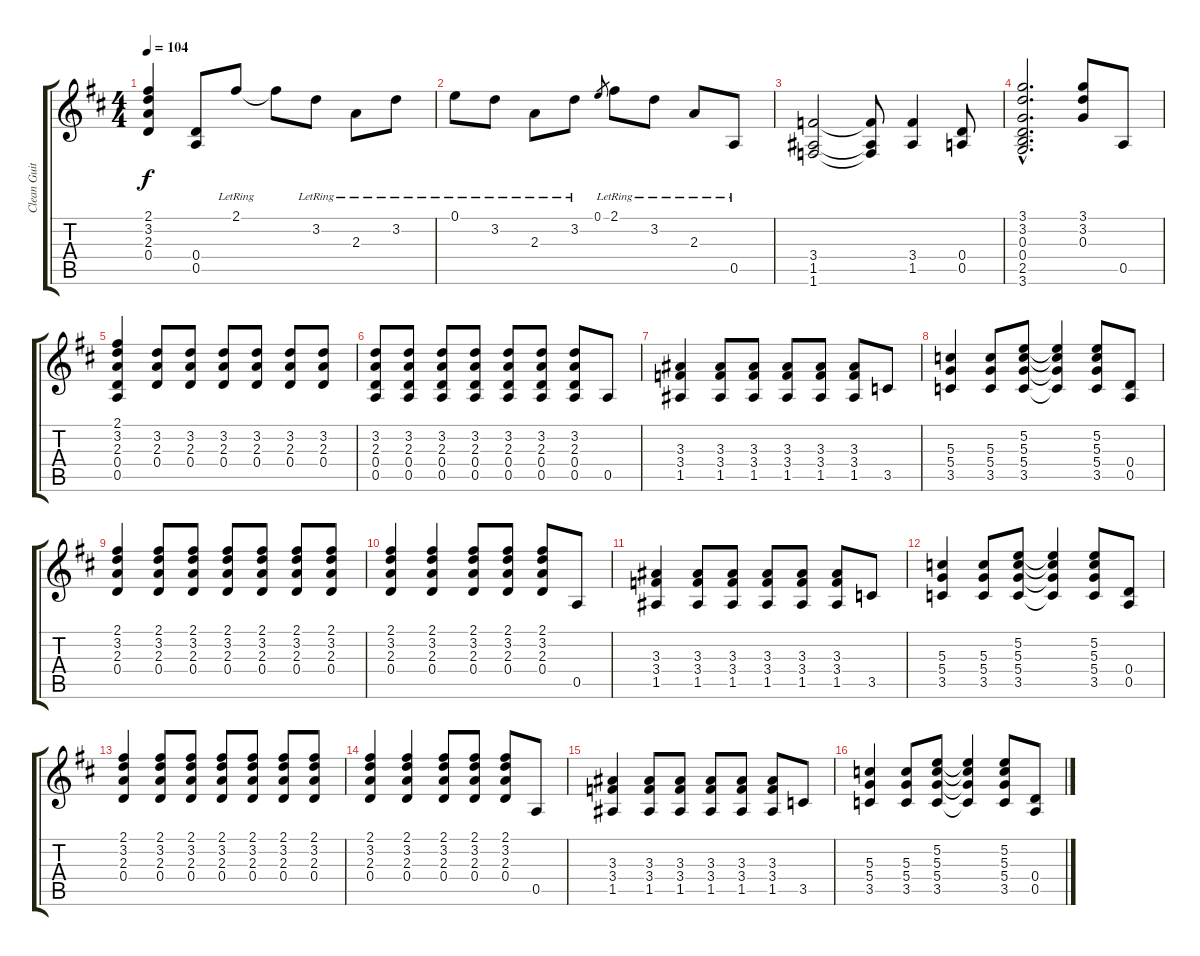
\track ("Clean Guitar 1 [Slash]" "Clean Guit") {instrument electricguitarjazz}
\staff {score tabs}
\tuning (E4 B3 G3 D3 A2 E2) {hide}
\ts (4 4)
\tempo 104
\clef g2
\ks d
(2.1 3.2 2.3 0.4).4{dy f} (0.4 0.5).8 2.1{lr}.8 2.1{t}.8 3.2{lr}.8 2.3{lr}.8 3.2{lr}.8 |
0.1{lr}.8 3.2{lr}.8 2.3{lr}.8 3.2{lr}.8 0.1.8{gr} 2.1{lr}.8 3.2{lr}.8 2.3{lr}.8 0.5{lr}.8 |
(3.4 1.5 1.6).2 (3.4{t} 1.5{t} 1.6{t}).8 (3.4 1.5).4 (0.4 0.5).8 |
(3.1{hac} 3.2{hac} 0.3{hac} 0.4{hac} 2.5{hac} 3.6{hac}).2{d} (3.1 3.2 0.3).8 0.5.8 |
(2.1 3.2 2.3 0.4 0.5).4 (3.2 2.3 0.4).8 (3.2 2.3 0.4).8 (3.2 2.3 0.4).8 (3.2 2.3 0.4).8 (3.2 2.3 0.4).8 (3.2 2.3 0.4).8 |
(3.2 2.3 0.4 0.5).8 (3.2 2.3 0.4 0.5).8 (3.2 2.3 0.4 0.5).8 (3.2 2.3 0.4 0.5).8 (3.2 2.3 0.4 0.5).8 (3.2 2.3 0.4 0.5).8 (3.2 2.3 0.4 0.5).8 0.5.8 |
(3.3 3.4 1.5).4 (3.3 3.4 1.5).8 (3.3 3.4 1.5).8 (3.3 3.4 1.5).8 (3.3 3.4 1.5).8 (3.3 3.4 1.5).8 3.5.8 |
(5.3 5.4 3.5).4 (5.3 5.4 3.5).8 (5.2 5.3 5.4 3.5).8 (5.2{t} 5.3{t} 5.4{t} 3.5{t}).4 (5.2 5.3 5.4 3.5).8 (0.4 0.5).8 |
(2.1 3.2 2.3 0.4).4 (2.1 3.2 2.3 0.4).8 (2.1 3.2 2.3 0.4).8 (2.1 3.2 2.3 0.4).8 (2.1 3.2 2.3 0.4).8 (2.1 3.2 2.3 0.4).8 (2.1 3.2 2.3 0.4).8 |
(2.1 3.2 2.3 0.4).4 (2.1 3.2 2.3 0.4).4 (2.1 3.2 2.3 0.4).8 (2.1 3.2 2.3 0.4).8 (2.1 3.2 2.3 0.4).8 0.5.8 |
(3.3 3.4 1.5).4 (3.3 3.4 1.5).8 (3.3 3.4 1.5).8 (3.3 3.4 1.5).8 (3.3 3.4 1.5).8 (3.3 3.4 1.5).8 3.5.8 |
(5.3 5.4 3.5).4 (5.3 5.4 3.5).8 (5.2 5.3 5.4 3.5).8 (5.2{t} 5.3{t} 5.4{t} 3.5{t}).4 (5.2 5.3 5.4 3.5).8 (0.4 0.5).8 |
(2.1 3.2 2.3 0.4).4 (2.1 3.2 2.3 0.4).8 (2.1 3.2 2.3 0.4).8 (2.1 3.2 2.3 0.4).8 (2.1 3.2 2.3 0.4).8 (2.1 3.2 2.3 0.4).8 (2.1 3.2 2.3 0.4).8 |
(2.1 3.2 2.3 0.4).4 (2.1 3.2 2.3 0.4).4 (2.1 3.2 2.3 0.4).8 (2.1 3.2 2.3 0.4).8 (2.1 3.2 2.3 0.4).8 0.5.8 |
(3.3 3.4 1.5).4 (3.3 3.4 1.5).8 (3.3 3.4 1.5).8 (3.3 3.4 1.5).8 (3.3 3.4 1.5).8 (3.3 3.4 1.5).8 3.5.8 |
(5.3 5.4 3.5).4 (5.3 5.4 3.5).8 (5.2 5.3 5.4 3.5).8 (5.2{t} 5.3{t} 5.4{t} 3.5{t}).4 (5.2 5.3 5.4 3.5).8 (0.4 0.5).8
